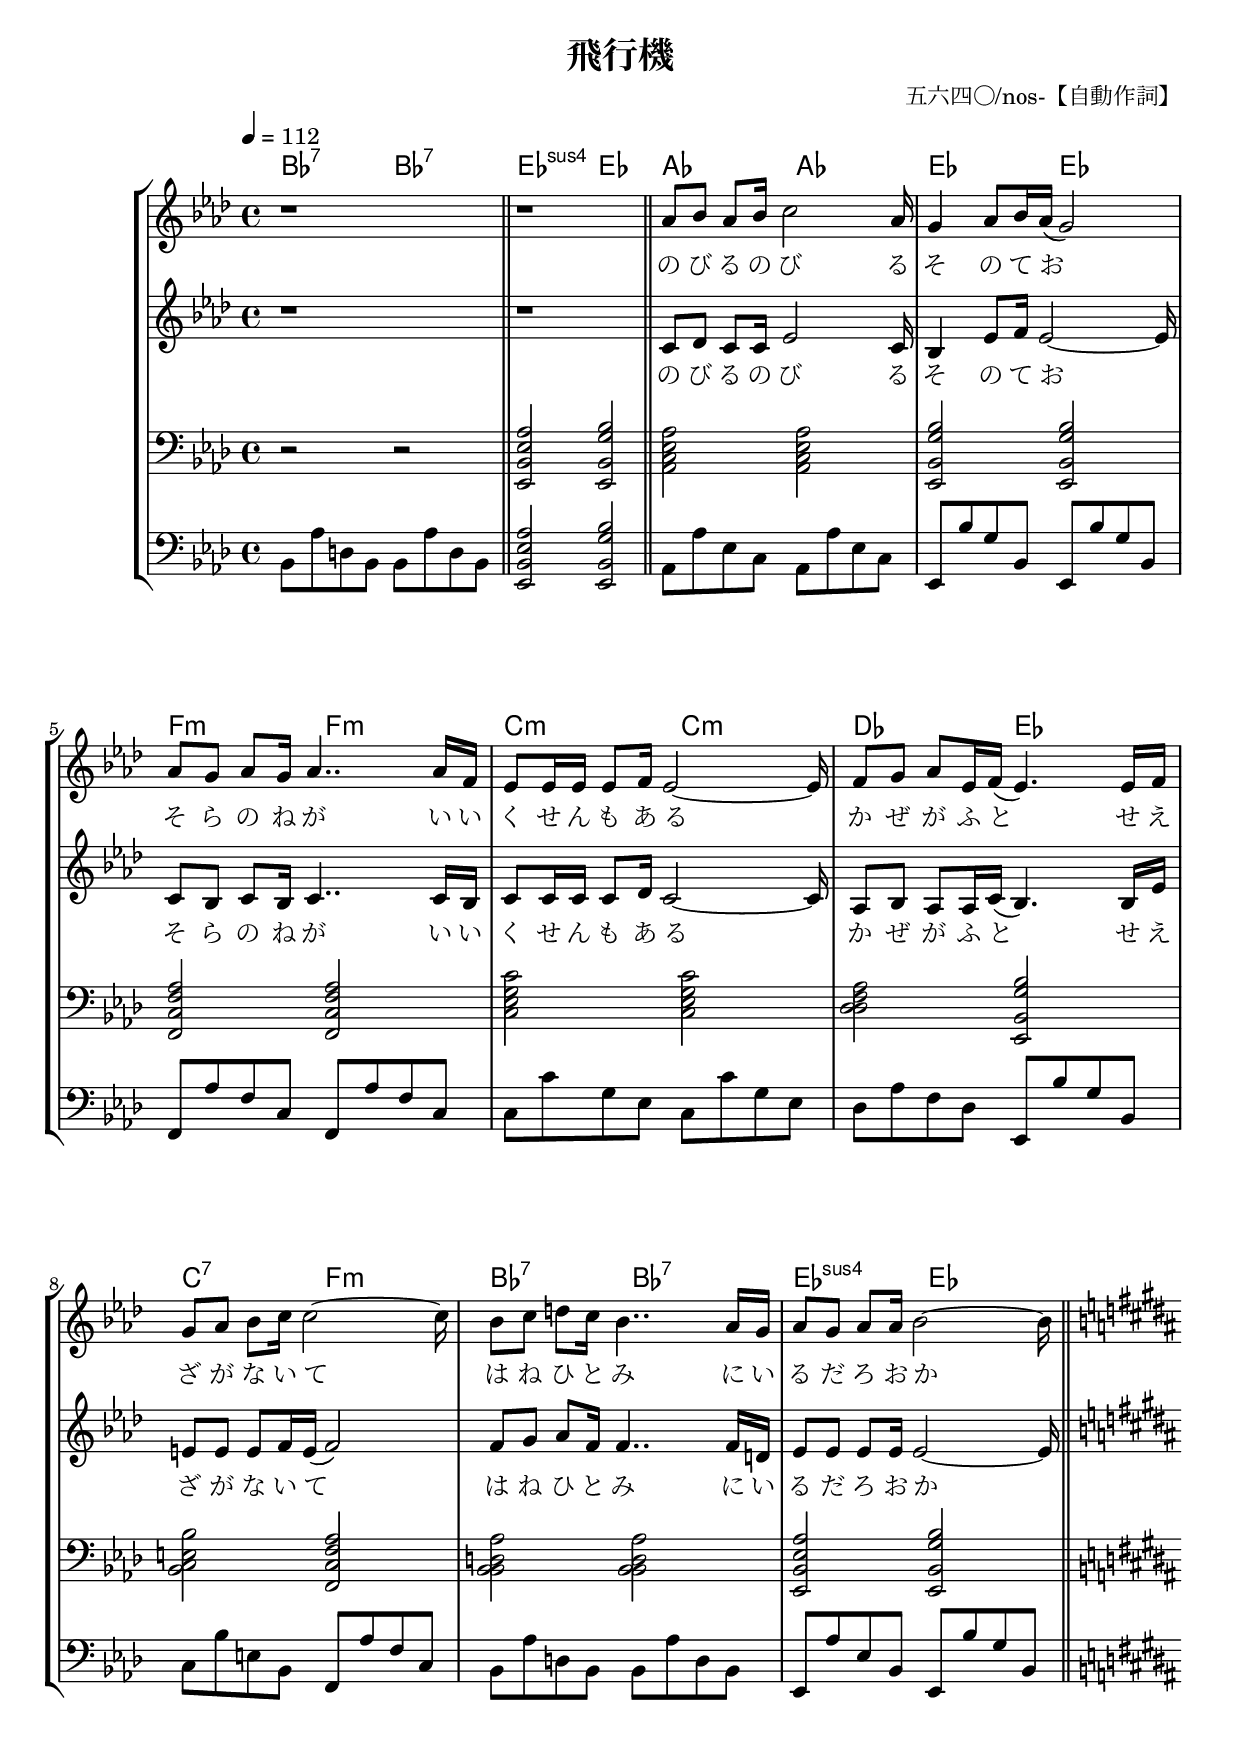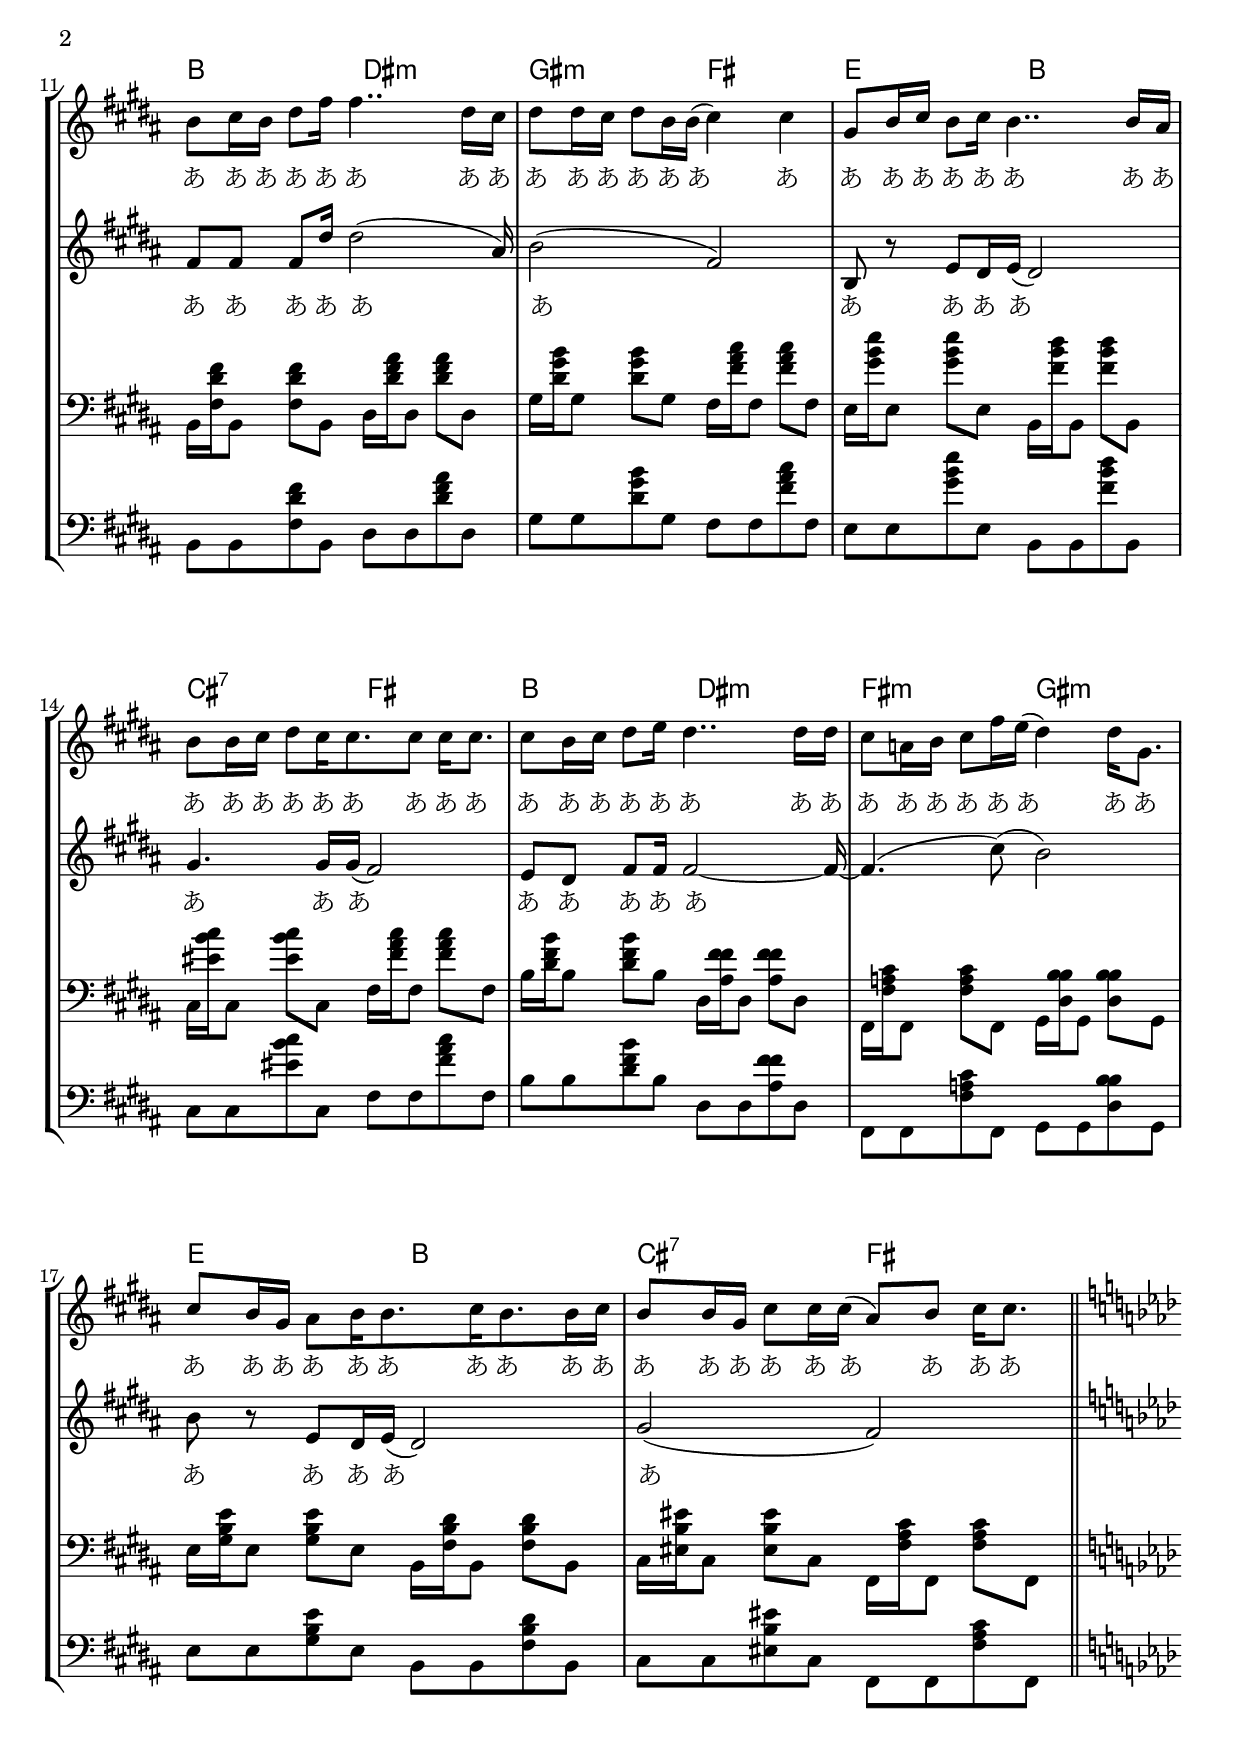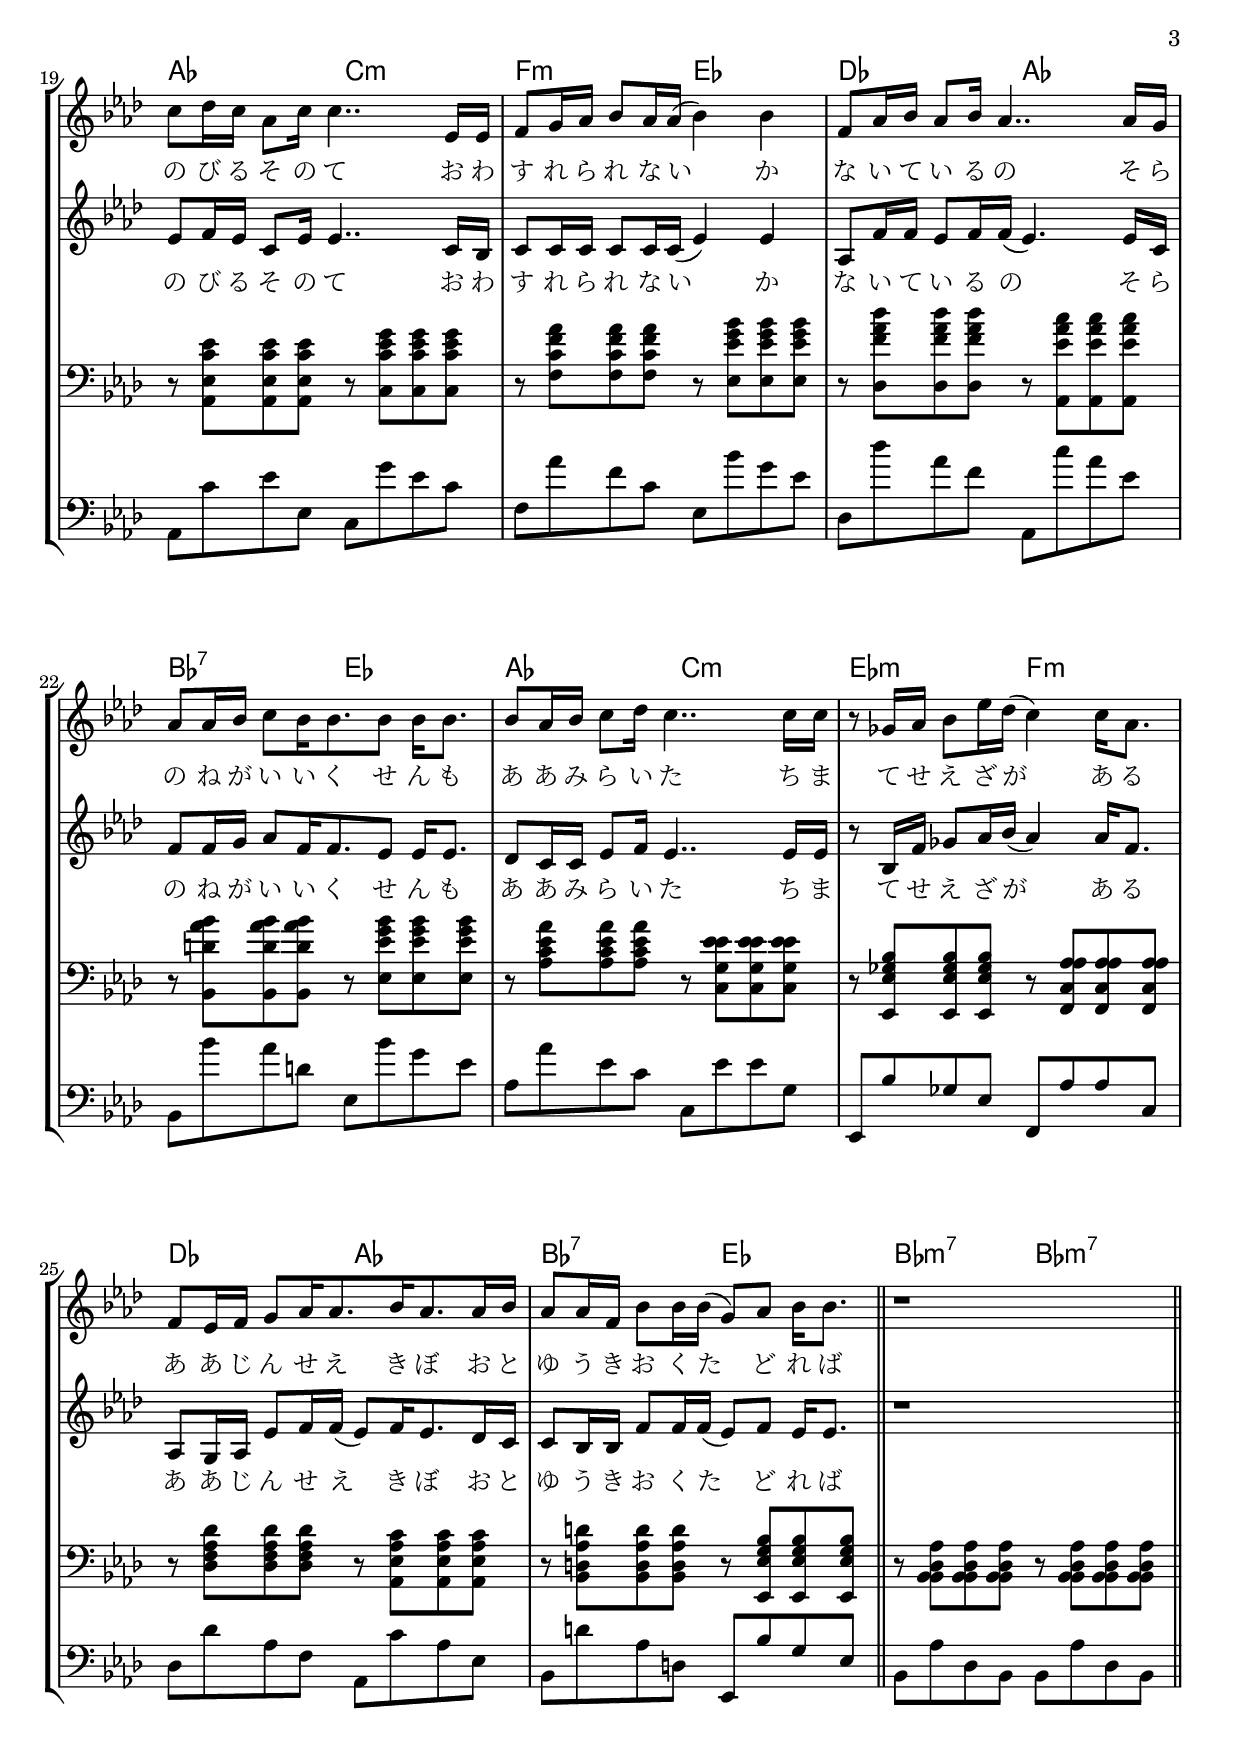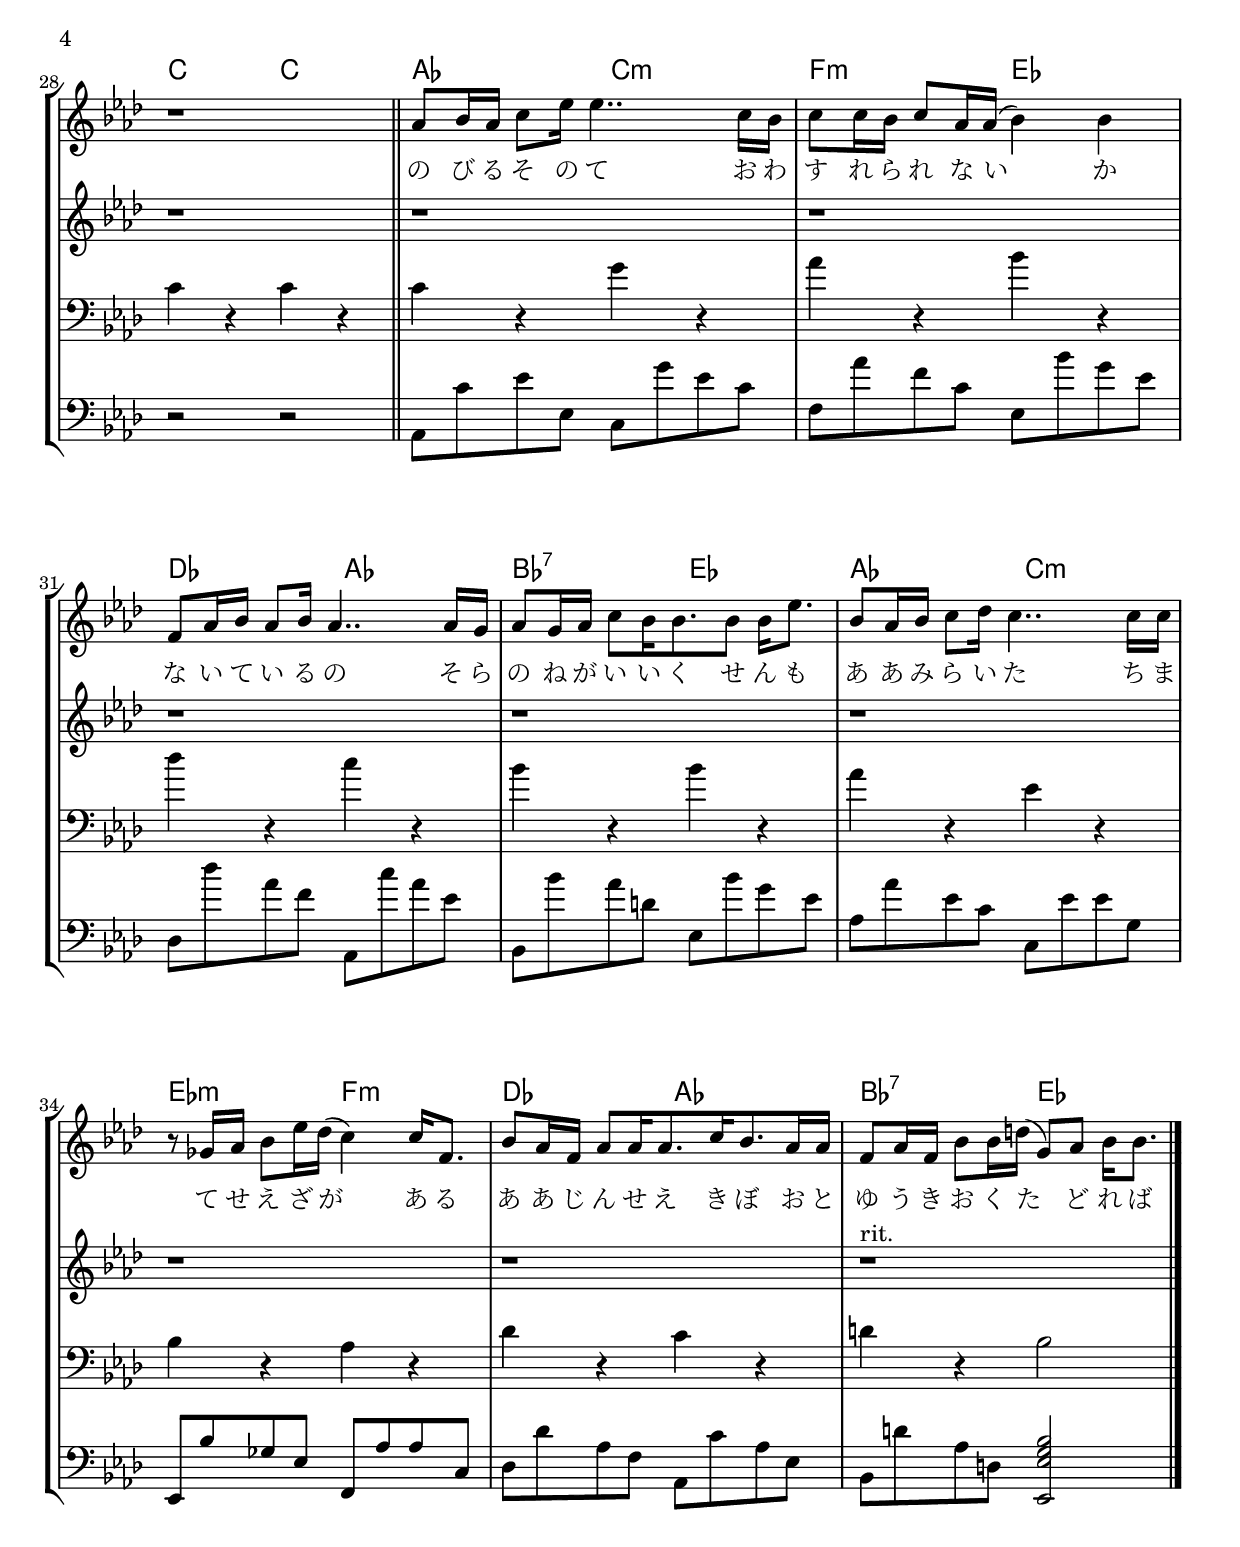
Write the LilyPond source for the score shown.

\version "2.12.1"

\header {
	title = \markup {飛行機}
	composer = \markup \center-column {五六四〇/nos-【自動作詞】}
}

harmony = \chordmode {
	bes2:7 bes:7 

	es:sus4 es 

	as as es es f:m f:m c:m c:m des es c:7 f:m bes:7 bes:7 es:sus4 es 

	b dis:m gis:m fis e b cis:7 fis b dis:m fis:m gis:m e b cis:7 fis 

	as c:m f:m es des as bes:7 es as c:m es:m f:m des as bes:7 es 

	bes:min7 bes:min7 

	c c 

	as c:m f:m es des as bes:7 es as c:m es:m f:m des as bes:7 es 
}

melody = {
	\key as \major
	\tempo 4 = 112
	r1   
	r1   
	\set Staff.midiInstrument = #"mmi0.42"
	as'8  bes'8  as'8  bes'16  c''2  as'16 
	g'4  as'8  bes'16  as'16  (g'2) 
	as'8  g'8  as'8  g'16  as'4..  as'16  f'16 
	es'8  es'16  es'16  es'8  f'16  es'2~es'16 
	f'8  g'8  as'8  es'16  f'16  (es'4.)  es'16  f'16 
	g'8  as'8  bes'8  c''16  c''2~c''16 
	bes'8  c''8  d''8  c''16  bes'4..  as'16  g'16 
	as'8  g'8  as'8  as'16  bes'2~bes'16
	\set Staff.midiInstrument = #"Violin"
		\key b \major
b'8  cis''16  b'16  dis''8  fis''16  fis''4..  dis''16  cis''16 
	dis''8  dis''16  cis''16  dis''8  b'16  b'16  (cis''4)  cis''4 
	gis'8  b'16  cis''16  b'8  cis''16  b'4..  b'16  ais'16 
	b'8  b'16  cis''16  dis''8  cis''16  cis''8.  cis''8  cis''16  cis''8. 
	cis''8  b'16  cis''16  dis''8  e''16  dis''4..  dis''16  dis''16 
	cis''8  a'16  b'16  cis''8  fis''16  e''16  (dis''4)  dis''16  gis'8. 
	cis''8  b'16  gis'16  ais'8  b'16  b'8.  cis''16  b'8.  b'16  cis''16 
	b'8  b'16  gis'16  cis''8  cis''16  cis''16  (ais'8)  b'8  cis''16  cis''8.
	\set Staff.midiInstrument = #"mmi0.42"
		\key as \major
c''8  des''16  c''16  as'8  c''16  c''4..  es'16  es'16 
	f'8  g'16  as'16  bes'8  as'16  as'16  (bes'4)  bes'4 
	f'8  as'16  bes'16  as'8  bes'16  as'4..  as'16  g'16 
	as'8  as'16  bes'16  c''8  bes'16  bes'8.  bes'8  bes'16  bes'8. 
	bes'8  as'16  bes'16  c''8  des''16  c''4..  c''16  c''16 
	r8  ges'16  as'16  bes'8  es''16  des''16  (c''4)  c''16  as'8. 
	f'8  es'16  f'16  g'8  as'16  as'8.  bes'16  as'8.  as'16  bes'16 
	as'8  as'16  f'16  bes'8  bes'16  bes'16  (g'8)  as'8  bes'16  bes'8.
	r1   
	r1   
	\set Staff.midiInstrument = #"Recorder"
	as'8  bes'16  as'16  c''8  es''16  es''4..  c''16  bes'16 
	c''8  c''16  bes'16  c''8  as'16  as'16  (bes'4)  bes'4 
	f'8  as'16  bes'16  as'8  bes'16  as'4..  as'16  g'16 
	as'8  g'16  as'16  c''8  bes'16  bes'8.  bes'8  bes'16  es''8. 
	bes'8  as'16  bes'16  c''8  des''16  c''4..  c''16  c''16 
	r8  ges'16  as'16  bes'8  es''16  des''16  (c''4)  c''16  f'8. 
	bes'8  as'16  f'16  as'8  as'16  as'8.  c''16  bes'8.  as'16  as'16 
	f'8  as'16  f'16  bes'8  bes'16  d''16  (g'8)  as'8  bes'16  bes'8.
	\bar "|."
}

words = \lyricmode {
	
	
	の  び  る  の  び  る  そ  の  て  お  そ  ら  の  ね  が  い  い  く  せ  ん  も  あ  る  か  ぜ  が  ふ  と  せ  え  ざ  が  な  い  て  は  ね  ひ  と  み  に  い  る  だ  ろ  お  か  
	あ  あ  あ  あ  あ  あ  あ  あ  あ  あ  あ  あ  あ  あ  あ  あ  あ  あ  あ  あ  あ  あ  あ  あ  あ  あ  あ  あ  あ  あ  あ  あ  あ  あ  あ  あ  あ  あ  あ  あ  あ  あ  あ  あ  あ  あ  あ  あ  あ  あ  あ  あ  あ  あ  あ  あ  あ  あ  あ  あ  あ  あ  あ  あ  あ  あ  あ  
	の  び  る  そ  の  て  お  わ  す  れ  ら  れ  な  い  か  な  い  て  い  る  の  そ  ら  の  ね  が  い  い  く  せ  ん  も  あ  あ  み  ら  い  た  ち  ま  て  せ  え  ざ  が  あ  る  あ  あ  じ  ん  せ  え  き  ぼ  お  と  ゆ  う  き  お  く  た  ど  れ  ば  
	
	
	の  び  る  そ  の  て  お  わ  す  れ  ら  れ  な  い  か  な  い  て  い  る  の  そ  ら  の  ね  が  い  い  く  せ  ん  も  あ  あ  み  ら  い  た  ち  ま  て  せ  え  ざ  が  あ  る  あ  あ  じ  ん  せ  え  き  ぼ  お  と  ゆ  う  き  お  く  た  ど  れ  ば  
}

secondmelody = {
	\key as \major
	\tempo 4 = 112
	r1   
	r1   
	\set Staff.midiInstrument = #"mmi0.38"
	c'8  des'8  c'8  c'16  es'2  c'16 
	bes4  es'8  f'16  es'2~es'16 
	c'8  bes8  c'8  bes16  c'4..  c'16  bes16 
	c'8  c'16  c'16  c'8  des'16  c'2~c'16 
	as8  bes8  as8  as16  c'16  (bes4.)  bes16  es'16 
	e'8  e'8  e'8  f'16  e'16  (f'2) 
	f'8  g'8  as'8  f'16  f'4..  f'16  d'16 
	es'8  es'8  es'8  es'16  es'2~es'16
	\set Staff.midiInstrument = #"Viola"
		\key b \major
fis'8  fis'8  fis'8  dis''16  dis''2  (ais'16) 
	b'2  (fis'2) 
	b8  r8  e'8  dis'16  e'16  (dis'2) 
	gis'4.  gis'16  gis'16  (fis'2) 
	e'8  dis'8  fis'8  fis'16  fis'2~fis'16~ 
	fis'4.  (cis''8)  (b'2) 
	b'8  r8  e'8  dis'16  e'16  (dis'2) 
	gis'2  (fis'2)
	\set Staff.midiInstrument = #"mmi0.38"
		\key as \major
es'8  f'16  es'16  c'8  es'16  es'4..  c'16  bes16 
	c'8  c'16  c'16  c'8  c'16  c'16  (es'4)  es'4 
	as8  f'16  f'16  es'8  f'16  f'16  (es'4.)  es'16  c'16 
	f'8  f'16  g'16  as'8  f'16  f'8.  es'8  es'16  es'8. 
	des'8  c'16  c'16  es'8  f'16  es'4..  es'16  es'16 
	r8  bes16  f'16  ges'8  as'16  bes'16  (as'4)  as'16  f'8. 
	as8  g16  as16  es'8  f'16  f'16  (es'8)  f'16  es'8.  des'16  c'16 
	c'8  bes16  bes16  f'8  f'16  f'16  (es'8)  f'8  es'16  es'8.
	r1   
	r1   
	r1 | r1 | r1 | r1 | r1 | r1 | r1 | r1^"rit." \bar "|."
}

secondwords = \lyricmode {
	
	
	の  び  る  の  び  る  そ  の  て  お  そ  ら  の  ね  が  い  い  く  せ  ん  も  あ  る  か  ぜ  が  ふ  と  せ  え  ざ  が  な  い  て  は  ね  ひ  と  み  に  い  る  だ  ろ  お  か  
	あ  あ  あ  あ  あ  あ  あ  あ  あ  あ  あ  あ  あ  あ  あ  あ  あ  あ  あ  あ  あ  あ  あ  
	の  び  る  そ  の  て  お  わ  す  れ  ら  れ  な  い  か  な  い  て  い  る  の  そ  ら  の  ね  が  い  い  く  せ  ん  も  あ  あ  み  ら  い  た  ち  ま  て  せ  え  ざ  が  あ  る  あ  あ  じ  ん  せ  え  き  ぼ  お  と  ゆ  う  き  お  く  た  ど  れ  ば  
	
	
	
}

tempochange = {
	\tempo 4 = 112
	r1 \bar "||"
	\tempo 4 = 112
	r1 \bar "||"
	\tempo 4 = 112
	r1 | r1 | r1 | r1 | r1 | r1 | r1 | r1 \bar "||"
	\tempo 4 = 112
	r1 | r1 | r1 | r1 | r1 | r1 | r1 | r1 \bar "||"
	\tempo 4 = 112
	r1 | r1 | r1 | r1 | r1 | r1 | r1 | r1 \bar "||"
	\tempo 4 = 112
	r1 \bar "||"
	\tempo 4 = 112
	r1 \bar "||"
	\tempo 4 = 112
	r1 | r1 | r1 | r1 | r1 | r1 | r1 | r1 \bar "|."
}

mainacc = {
	\clef bass
	\set Staff.midiInstrument = #"Acoustic grand"
	\key as \major
	\tempo 4 = 112
	r2
	r2
	\bar "||"

	\set Staff.midiInstrument = #"Pad 7 (halo)"
	<es, bes, es as>2
	<es, bes, g bes>2
	\bar "||"

	\set Staff.midiInstrument = #"Pad 7 (halo)"
	<as, c es as>2
	<as, c es as>2
	<es, bes, g bes>2
	<es, bes, g bes>2
	<f, c f as>2
	<f, c f as>2
	<c es g c'>2
	<c es g c'>2
	<des des f as>2
	<es, bes, g bes>2
	<c bes, e bes>2
	<f, c f as>2
	<bes, bes, d as>2
	<bes, bes, d as>2
	<es, bes, es as>2
	<es, bes, g bes>2
	\bar "||"

	\set Staff.midiInstrument = #"Pad 7 (halo)"
	\key b \major
	b,16 <fis fis' dis'>16 b,8 <fis fis' dis'>8 b,8
	dis16 <dis' fis' ais'>16 dis8 <dis' fis' ais'>8 dis8
	gis16 <dis' gis' b'>16 gis8 <dis' gis' b'>8 gis8
	fis16 <fis' ais' cis''>16 fis8 <fis' ais' cis''>8 fis8
	e16 <gis' b' e''>16 e8 <gis' b' e''>8 e8
	b,16 <fis' b' dis''>16 b,8 <fis' b' dis''>8 b,8
	cis16 <eis' b' cis''>16 cis8 <eis' b' cis''>8 cis8
	fis16 <fis' ais' cis''>16 fis8 <fis' ais' cis''>8 fis8
	b16 <dis' fis' b'>16 b8 <dis' fis' b'>8 b8
	dis16 <ais fis' fis'>16 dis8 <ais fis' fis'>8 dis8
	fis,16 <fis a cis'>16 fis,8 <fis a cis'>8 fis,8
	gis,16 <dis b b>16 gis,8 <dis b b>8 gis,8
	e16 <gis b e'>16 e8 <gis b e'>8 e8
	b,16 <fis b dis'>16 b,8 <fis b dis'>8 b,8
	cis16 <eis b eis'>16 cis8 <eis b eis'>8 cis8
	fis,16 <fis ais cis'>16 fis,8 <fis ais cis'>8 fis,8
	\bar "||"

	\set Staff.midiInstrument = #"Pad 7 (halo)"
	\key as \major
	r8 <as, es es' c'>8 <as, es es' c'>8 <as, es es' c'>8
	r8 <c c' es' g'>8 <c c' es' g'>8 <c c' es' g'>8
	r8 <f c' f' as'>8 <f c' f' as'>8 <f c' f' as'>8
	r8 <es es' g' bes'>8 <es es' g' bes'>8 <es es' g' bes'>8
	r8 <des f' as' des''>8 <des f' as' des''>8 <des f' as' des''>8
	r8 <as, es' as' c''>8 <as, es' as' c''>8 <as, es' as' c''>8
	r8 <bes, d' as' bes'>8 <bes, d' as' bes'>8 <bes, d' as' bes'>8
	r8 <es es' g' bes'>8 <es es' g' bes'>8 <es es' g' bes'>8
	r8 <as c' es' as'>8 <as c' es' as'>8 <as c' es' as'>8
	r8 <c g es' es'>8 <c g es' es'>8 <c g es' es'>8
	r8 <es, es ges bes>8 <es, es ges bes>8 <es, es ges bes>8
	r8 <f, c as as>8 <f, c as as>8 <f, c as as>8
	r8 <des f as des'>8 <des f as des'>8 <des f as des'>8
	r8 <as, es as c'>8 <as, es as c'>8 <as, es as c'>8
	r8 <bes, d as d'>8 <bes, d as d'>8 <bes, d as d'>8
	r8 <es, es g bes>8 <es, es g bes>8 <es, es g bes>8
	\bar "||"

	\set Staff.midiInstrument = #"Pad 7 (halo)"
	r8 <bes, bes, des as>8 <bes, bes, des as>8 <bes, bes, des as>8
	r8 <bes, bes, des as>8 <bes, bes, des as>8 <bes, bes, des as>8
	\bar "||"

	\set Staff.midiInstrument = #"Acoustic Guitar (steel)"
	c'4 r4
	c'4 r4
	\bar "||"

	\set Staff.midiInstrument = #"Pad 7 (halo)"
	c'4 r4
	g'4 r4
	as'4 r4
	bes'4 r4
	des''4 r4
	c''4 r4
	bes'4 r4
	bes'4 r4
	as'4 r4
	es'4 r4
	bes4 r4
	as4 r4
	des'4 r4
	c'4 r4
	d'4 r4
	bes2
	\bar "|."
}

subacc = {
	\clef bass
	\set Staff.midiInstrument = #"Acoustic Guitar (steel)"
	\key as \major
	\tempo 4 = 112
	bes,8 as d bes,
	bes,8 as d bes,
	\bar "||"

	\set Staff.midiInstrument = #"Acoustic Guitar (steel)"
	<es, bes, es as>2
	<es, bes, g bes>2
	\bar "||"

	\set Staff.midiInstrument = #"Acoustic Guitar (steel)"
	as,8 as es c
	as,8 as es c
	es,8 bes g bes,
	es,8 bes g bes,
	f,8 as f c
	f,8 as f c
	c8 c' g es
	c8 c' g es
	des8 as f des
	es,8 bes g bes,
	c8 bes e bes,
	f,8 as f c
	bes,8 as d bes,
	bes,8 as d bes,
	es,8 as es bes,
	es,8 bes g bes,
	\bar "||"

	\set Staff.midiInstrument = #"Acoustic Guitar (steel)"
	\key b \major
	b,8 b,8 <fis fis' dis'>8 b,8
	dis8 dis8 <dis' fis' ais'>8 dis8
	gis8 gis8 <dis' gis' b'>8 gis8
	fis8 fis8 <fis' ais' cis''>8 fis8
	e8 e8 <gis' b' e''>8 e8
	b,8 b,8 <fis' b' dis''>8 b,8
	cis8 cis8 <eis' b' cis''>8 cis8
	fis8 fis8 <fis' ais' cis''>8 fis8
	b8 b8 <dis' fis' b'>8 b8
	dis8 dis8 <ais fis' fis'>8 dis8
	fis,8 fis,8 <fis a cis'>8 fis,8
	gis,8 gis,8 <dis b b>8 gis,8
	e8 e8 <gis b e'>8 e8
	b,8 b,8 <fis b dis'>8 b,8
	cis8 cis8 <eis b eis'>8 cis8
	fis,8 fis,8 <fis ais cis'>8 fis,8
	\bar "||"

	\set Staff.midiInstrument = #"Acoustic Guitar (steel)"
	\key as \major
	as,8 c' es' es
	c8 g' es' c'
	f8 as' f' c'
	es8 bes' g' es'
	des8 des'' as' f'
	as,8 c'' as' es'
	bes,8 bes' as' d'
	es8 bes' g' es'
	as8 as' es' c'
	c8 es' es' g
	es,8 bes ges es
	f,8 as as c
	des8 des' as f
	as,8 c' as es
	bes,8 d' as d
	es,8 bes g es
	\bar "||"

	\set Staff.midiInstrument = #"Acoustic Guitar (steel)"
	bes,8 as des bes,
	bes,8 as des bes,
	\bar "||"

	\set Staff.midiInstrument = #"Acoustic grand"
	r2
	r2
	\bar "||"

	\set Staff.midiInstrument = #"Clarinet"
	as,8 c' es' es
	c8 g' es' c'
	f8 as' f' c'
	es8 bes' g' es'
	des8 des'' as' f'
	as,8 c'' as' es'
	bes,8 bes' as' d'
	es8 bes' g' es'
	as8 as' es' c'
	c8 es' es' g
	es,8 bes ges es
	f,8 as as c
	des8 des' as f
	as,8 c' as es
	bes,8 d' as d
	<es, es g bes>2
	\bar "|."
}

percA = {
	\drummode {
	r1 \bar "||"
	r1 \bar "||"
	r1 |r1 |r1 |r1 |r1 |r1 |r1 |r1 \bar "||"
	r4 hh4 hh4 hh4  |hh4 hh4 hh4 hh4  |hh4 hh4 hh4 hh4  |hh4 hh4 hh4 hh4  |r4 hh4 hh4 hh4  |hh4 hh4 hh4 hh4  |hh4 hh4 hh4 hh4  |r1  \bar "||"
	r4 hh4 hh4 hh4  |hh4 hh4 hh4 hh4  |hh4 hh4 hh4 hh4  |hh4 hh4 hh4 hh4  |r4 hh4 hh4 hh4  |hh4 hh4 hh4 hh4  |hh4 hh4 hh4 hh4  |r1  \bar "||"
	r1  \bar "||"
	r1 \bar "||"
	r1 |r1 |r1 |r1 |r1 |r1 |r1 |r1 \bar "|."
	}
}

percB = {
	\drummode {
	r1 \bar "||"
	r1 \bar "||"
	r1 |r1 |r1 |r1 |r1 |r1 |r1 |r1 \bar "||"
	r4 sn8 sn4. sn4  |r4 sn8 sn4. sn4  |r4 sn8 sn4. sn4  |r4 sn8 sn4. sn4  |r4 sn8 sn4. sn4  |r4 sn8 sn4. sn4  |r4 sn8 sn4. sn4  |sn16 sn16 sn16 sn16 sn16 sn16 sn16 sn16 sn16 sn16 sn16 sn16 sn16 sn16 sn16 sn16  \bar "||"
	r4 sn8 sn4. sn4  |r4 sn8 sn4. sn4  |r4 sn8 sn4. sn4  |r4 sn8 sn4. sn4  |r4 sn8 sn4. sn4  |r4 sn8 sn4. sn4  |r4 sn8 sn4. sn4  |sn16 sn16 sn16 sn16 sn16 sn16 sn16 sn16 sn16 sn16 sn16 sn16 sn16 sn16 sn16 sn16  \bar "||"
	sn16 sn16 sn16 sn16 sn16 sn16 sn16 sn16 sn16 sn16 sn16 sn16 sn16 sn16 sn16 sn16  \bar "||"
	r1 \bar "||"
	r1 |r1 |r1 |r1 |r1 |r1 |r1 |r1 \bar "|."
	}
}

percC = {
	\drummode {
	r1 \bar "||"
	r1 \bar "||"
	r1 |r1 |r1 |r1 |r1 |r1 |r1 |r1 \bar "||"
	bd4 bd4 bd4 bd4  |bd4 bd4 bd4 bd8 bd8  |bd4 bd4 bd4 bd4  |bd4 bd4 bd4 bd8 bd8  |bd4 bd4 bd4 bd4  |bd4 bd4 bd4 bd8 bd8  |bd4 bd4 bd4 bd4  |bd4 bd4 bd8 bd8 bd8 bd8  \bar "||"
	bd4 bd4 bd4 bd4  |bd4 bd4 bd4 bd8 bd8  |bd4 bd4 bd4 bd4  |bd4 bd4 bd4 bd8 bd8  |bd4 bd4 bd4 bd4  |bd4 bd4 bd4 bd8 bd8  |bd4 bd4 bd4 bd4  |bd4 bd4 bd8 bd8 bd8 bd8  \bar "||"
	bd4 bd4 bd8 bd8 bd8 bd8  \bar "||"
	r1 \bar "||"
	r1 |r1 |r1 |r1 |r1 |r1 |r1 |r1 \bar "|."
	}
}

percD = {
	\drummode {
	r1 \bar "||"
	r1 \bar "||"
	r1 |r1 |r1 |r1 |r1 |r1 |r1 |r1 \bar "||"
	r8 hhp4 hhp4 hhp4 hhp8  |r8 hhp4 hhp4 hhp4 hhp8  |r8 hhp4 hhp4 hhp4 hhp8  |r8 hhp4 hhp4 hhp4 hhp8  |r8 hhp4 hhp4 hhp4 hhp8  |r8 hhp4 hhp4 hhp4 hhp8  |r8 hhp4 hhp4 hhp4 hhp8  |r8 hhp4 hhp4 hhp4 hhp8  \bar "||"
	r8 hhp4 hhp4 hhp4 hhp8  |r8 hhp4 hhp4 hhp4 hhp8  |r8 hhp4 hhp4 hhp4 hhp8  |r8 hhp4 hhp4 hhp4 hhp8  |r8 hhp4 hhp4 hhp4 hhp8  |r8 hhp4 hhp4 hhp4 hhp8  |r8 hhp4 hhp4 hhp4 hhp8  |r8 hhp4 hhp4 hhp4 hhp8  \bar "||"
	r8 hhp4 hhp4 hhp4 hhp8  \bar "||"
	r1 \bar "||"
	r1 |r1 |r1 |r1 |r1 |r1 |r1 |r1 \bar "|."
	}
}

percE = {
	\drummode {
	r1 \bar "||"
	r1 \bar "||"
	r1 |r1 |r1 |r1 |r1 |r1 |r1 |r1 \bar "||"
	cymc1  |r1 |r1 |r1 |cymc1  |r1 |r1 |r1 \bar "||"
	cymc1  |r1 |r1 |r1 |cymc1  |r1 |r1 |r1 \bar "||"
	cymc1  \bar "||"
	r1 \bar "||"
	r1 |r1 |r1 |r1 |r1 |r1 |r1 |r1 \bar "|."
	}
}

\score {
	<<
		\new StaffGroup <<
			\new ChordNames {\harmony}
			\new Voice = "melody" {\melody}
			\new Lyrics \lyricsto "melody" \words
			\new Voice = "secondmelody" {\secondmelody}
			\new Lyrics \lyricsto "secondmelody" \secondwords
			\new Staff = "mainacc" {\mainacc}
			\new Staff = "subacc" {\subacc}
		>>
	>>
	\layout { }
}
